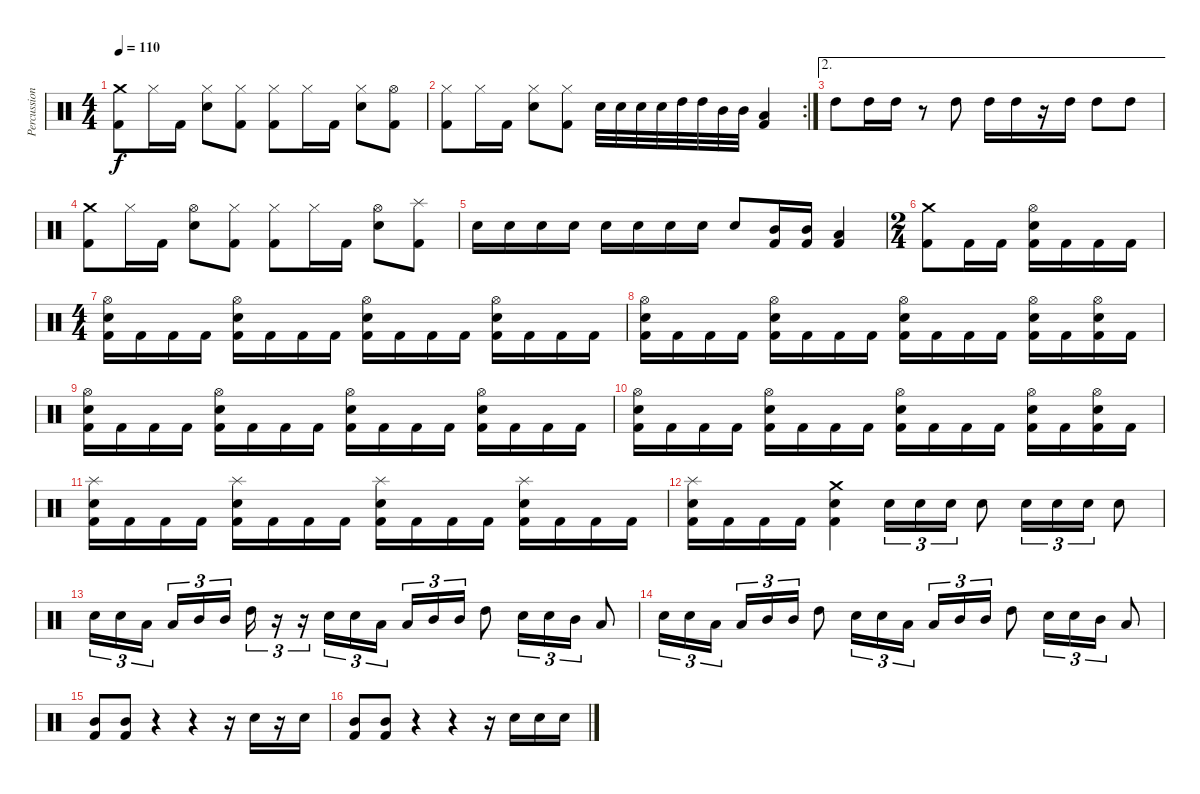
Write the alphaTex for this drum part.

\track ("Percussions" "Percussion") {instrument percussion}
\staff {score}
\articulation defaults
\ts (4 4)
\tempo 110
\clef neutral
\ks c
("Crash medium (hit)" "Kick (hit) 2").8{dy f} "Hi-Hat (closed)".16 "Kick (hit) 2".16 ("Hi-Hat (closed)" "Electric Snare (hit)").8 ("Hi-Hat (closed)" "Kick (hit) 2").8 ("Hi-Hat (closed)" "Kick (hit) 2").8 "Hi-Hat (closed)".16 "Kick (hit) 2".16 ("Hi-Hat (closed)" "Electric Snare (hit)").8 ("Hi-Hat (open)" "Kick (hit) 2").8 |
\rc 2
("Hi-Hat (closed)" "Kick (hit) 2").8 "Hi-Hat (closed)".16 "Kick (hit) 2".16 ("Hi-Hat (closed)" "Electric Snare (hit)").8 ("Hi-Hat (closed)" "Kick (hit) 2").8 "Electric Snare (hit)".32 "Electric Snare (hit)".32 "Electric Snare (hit)".32 "Electric Snare (hit)".32 "High Tom (hit)".32 "High Tom (hit)".32 "Mid Tom (hit)".32 "Mid Tom (hit)".32 ("Low Tom (hit)" "Kick (hit) 2").4 |
\ae 2 "High Tom (hit)".8 "High Tom (hit)".16 "High Tom (hit)".16
r.8 "High Tom (hit)".8 "High Tom (hit)".16 "High Tom (hit)".16 r.16 "High Tom (hit)".16 "High Tom (hit)".8 "High Tom (hit)".8 |
("Crash medium (hit)" "Kick (hit) 2").8 "Hi-Hat (closed)".16 "Kick (hit) 2".16 ("Hi-Hat (open)" "Electric Snare (hit)").8 ("Hi-Hat (closed)" "Kick (hit) 2").8 ("Hi-Hat (closed)" "Kick (hit) 2").8 "Hi-Hat (closed)".16 "Kick (hit) 2".16 ("Hi-Hat (open)" "Electric Snare (hit)").8 ("Splash (hit)" "Kick (hit) 2").8 |
"Electric Snare (hit)".16 "Electric Snare (hit)".16 "Electric Snare (hit)".16 "Electric Snare (hit)".16 "Electric Snare (hit)".16 "Electric Snare (hit)".16 "Electric Snare (hit)".16 "Electric Snare (hit)".16 "Electric Snare (hit)".8 ("Mid Tom (hit)" "Kick (hit) 2").16 ("Mid Tom (hit)" "Kick (hit) 2").16 ("Low Tom (hit)" "Kick (hit) 2").4 |
\ts (2 4)
("Crash medium (hit)" "Kick (hit) 2").8 "Kick (hit) 2".16 "Kick (hit) 2".16 ("Hi-Hat (open)" "Electric Snare (hit)" "Kick (hit) 2").16 "Kick (hit) 2".16 "Kick (hit) 2".16 "Kick (hit) 2".16 |
\ts (4 4)
("Hi-Hat (open)" "Electric Snare (hit)" "Kick (hit) 2").16 "Kick (hit) 2".16 "Kick (hit) 2".16 "Kick (hit) 2".16 ("Hi-Hat (open)" "Electric Snare (hit)" "Kick (hit) 2").16 "Kick (hit) 2".16 "Kick (hit) 2".16 "Kick (hit) 2".16 ("Hi-Hat (open)" "Electric Snare (hit)" "Kick (hit) 2").16 "Kick (hit) 2".16 "Kick (hit) 2".16 "Kick (hit) 2".16 ("Hi-Hat (open)" "Electric Snare (hit)" "Kick (hit) 2").16 "Kick (hit) 2".16 "Kick (hit) 2".16 "Kick (hit) 2".16 |
("Hi-Hat (open)" "Electric Snare (hit)" "Kick (hit) 2").16 "Kick (hit) 2".16 "Kick (hit) 2".16 "Kick (hit) 2".16 ("Hi-Hat (open)" "Electric Snare (hit)" "Kick (hit) 2").16 "Kick (hit) 2".16 "Kick (hit) 2".16 "Kick (hit) 2".16 ("Hi-Hat (open)" "Electric Snare (hit)" "Kick (hit) 2").16 "Kick (hit) 2".16 "Kick (hit) 2".16 "Kick (hit) 2".16 ("Hi-Hat (open)" "Electric Snare (hit)" "Kick (hit) 2").16 "Kick (hit) 2".16 ("Hi-Hat (open)" "Electric Snare (hit)" "Kick (hit) 2").16 "Kick (hit) 2".16 |
("Hi-Hat (open)" "Electric Snare (hit)" "Kick (hit) 2").16 "Kick (hit) 2".16 "Kick (hit) 2".16 "Kick (hit) 2".16 ("Hi-Hat (open)" "Electric Snare (hit)" "Kick (hit) 2").16 "Kick (hit) 2".16 "Kick (hit) 2".16 "Kick (hit) 2".16 ("Hi-Hat (open)" "Electric Snare (hit)" "Kick (hit) 2").16 "Kick (hit) 2".16 "Kick (hit) 2".16 "Kick (hit) 2".16 ("Hi-Hat (open)" "Electric Snare (hit)" "Kick (hit) 2").16 "Kick (hit) 2".16 "Kick (hit) 2".16 "Kick (hit) 2".16 |
("Hi-Hat (open)" "Electric Snare (hit)" "Kick (hit) 2").16 "Kick (hit) 2".16 "Kick (hit) 2".16 "Kick (hit) 2".16 ("Hi-Hat (open)" "Electric Snare (hit)" "Kick (hit) 2").16 "Kick (hit) 2".16 "Kick (hit) 2".16 "Kick (hit) 2".16 ("Hi-Hat (open)" "Electric Snare (hit)" "Kick (hit) 2").16 "Kick (hit) 2".16 "Kick (hit) 2".16 "Kick (hit) 2".16 ("Hi-Hat (open)" "Electric Snare (hit)" "Kick (hit) 2").16 "Kick (hit) 2".16 ("Hi-Hat (open)" "Electric Snare (hit)" "Kick (hit) 2").16 "Kick (hit) 2".16 |
("Splash (hit)" "Electric Snare (hit)" "Kick (hit) 2").16 "Kick (hit) 2".16 "Kick (hit) 2".16 "Kick (hit) 2".16 ("Splash (hit)" "Electric Snare (hit)" "Kick (hit) 2").16 "Kick (hit) 2".16 "Kick (hit) 2".16 "Kick (hit) 2".16 ("Splash (hit)" "Electric Snare (hit)" "Kick (hit) 2").16 "Kick (hit) 2".16 "Kick (hit) 2".16 "Kick (hit) 2".16 ("Splash (hit)" "Electric Snare (hit)" "Kick (hit) 2").16 "Kick (hit) 2".16 "Kick (hit) 2".16 "Kick (hit) 2".16 |
("Splash (hit)" "Electric Snare (hit)" "Kick (hit) 2").16 "Kick (hit) 2".16 "Kick (hit) 2".16 "Kick (hit) 2".16 ("Crash medium (hit)" "Electric Snare (hit)" "Kick (hit) 2").4 "Electric Snare (hit)".16{tu (3 2)} "Electric Snare (hit)".16{tu (3 2)} "Electric Snare (hit)".16{tu (3 2)} "Electric Snare (hit)".8 "Electric Snare (hit)".16{tu (3 2)} "Electric Snare (hit)".16{tu (3 2)} "Electric Snare (hit)".16{tu (3 2)} "Electric Snare (hit)".8 |
"Electric Snare (hit)".16{tu (3 2)} "Electric Snare (hit)".16{tu (3 2)} "Low Tom (hit)".16{tu (3 2)} "Low Tom (hit)".16{tu (3 2)} "Mid Tom (hit)".16{tu (3 2)} "Mid Tom (hit)".16{tu (3 2)} "High Tom (hit)".16{tu (3 2)} r.16{tu (3 2)} r.16{tu (3 2)} "Electric Snare (hit)".16{tu (3 2)} "Electric Snare (hit)".16{tu (3 2)} "Low Tom (hit)".16{tu (3 2)} "Low Tom (hit)".16{tu (3 2)} "Mid Tom (hit)".16{tu (3 2)} "Mid Tom (hit)".16{tu (3 2)} "High Tom (hit)".8 "Electric Snare (hit)".16{tu (3 2)} "Electric Snare (hit)".16{tu (3 2)} "Mid Tom (hit)".16{tu (3 2)} "Low Tom (hit)".8 |
"Electric Snare (hit)".16{tu (3 2)} "Electric Snare (hit)".16{tu (3 2)} "Low Tom (hit)".16{tu (3 2)} "Low Tom (hit)".16{tu (3 2)} "Mid Tom (hit)".16{tu (3 2)} "Mid Tom (hit)".16{tu (3 2)} "High Tom (hit)".8 "Electric Snare (hit)".16{tu (3 2)} "Electric Snare (hit)".16{tu (3 2)} "Low Tom (hit)".16{tu (3 2)} "Low Tom (hit)".16{tu (3 2)} "Mid Tom (hit)".16{tu (3 2)} "Mid Tom (hit)".16{tu (3 2)} "High Tom (hit)".8 "Electric Snare (hit)".16{tu (3 2)} "Electric Snare (hit)".16{tu (3 2)} "Mid Tom (hit)".16{tu (3 2)} "Low Tom (hit)".8 |
("Mid Tom (hit)" "Kick (hit) 2").8 ("Mid Tom (hit)" "Kick (hit) 2").8 r.4 r.4 r.16 "Electric Snare (hit)".16 r.16 "Electric Snare (hit)".16 |
("Mid Tom (hit)" "Kick (hit) 2").8 ("Mid Tom (hit)" "Kick (hit) 2").8 r.4 r.4 r.16 "Electric Snare (hit)".16 "Electric Snare (hit)".16 "Electric Snare (hit)".16
